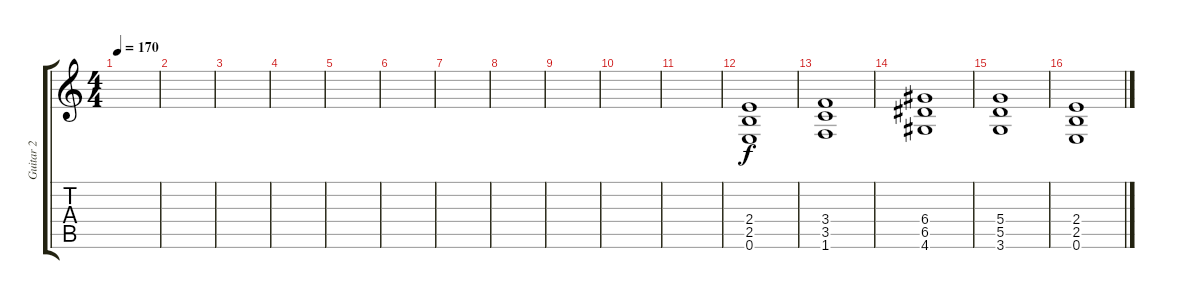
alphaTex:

\track ("Guitar 2" "Guitar 2") {instrument distortionguitar}
\staff {score tabs}
\tuning (E4 B3 G3 D3 A2 E2) {hide}
\ts (4 4)
\tempo 170
\clef g2
\ks c
|
|
|
|
|
|
|
|
|
|
|
(2.4 2.5 0.6).1 |
(3.4 3.5 1.6).1 |
(6.4 6.5 4.6).1 |
(5.4 5.5 3.6).1 |
(2.4 2.5 0.6).1
